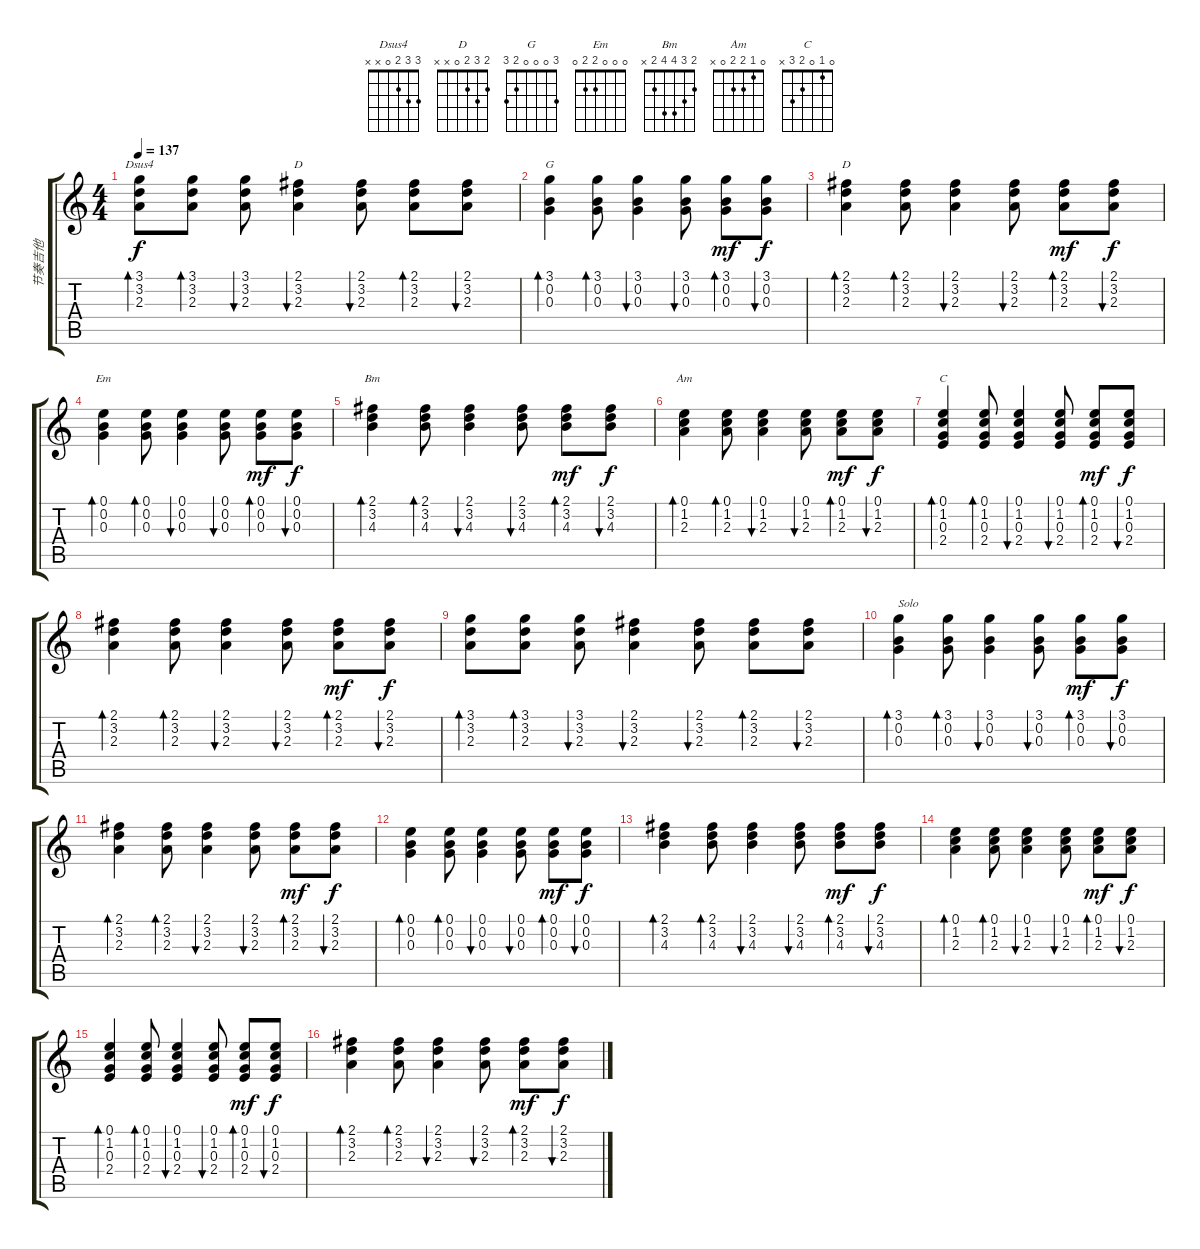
\track ("节奏吉他" "节奏吉他") {instrument acousticguitarsteel}
\staff {score tabs}
\tuning (E4 B3 G3 D3 A2 E2) {hide}
\chord ("Dsus4" 3 3 2 0 x x)
\chord ("D" 2 3 2 x x x)
\chord ("G" 3 0 0 0 2 3)
\chord ("D" 2 3 2 0 x x)
\chord ("Em" 0 0 0 2 2 0)
\chord ("Bm" 2 3 4 4 2 x)
\chord ("Am" 0 1 2 2 0 x)
\chord ("C" 0 1 0 2 3 x)
\ts (4 4)
\tempo 137
\clef g2
\ks c
(3.1 3.2 2.3).8{bd 60 ch "Dsus4" dy f} (3.1 3.2 2.3).8{bd 60} (3.1 3.2 2.3).8{bu 60} (2.1 3.2 2.3).4{bu 60 ch "D"} (2.1 3.2 2.3).8{bu 60} (2.1 3.2 2.3).8{bd 60} (2.1 3.2 2.3).8{bu 60} |
(3.1 0.2 0.3).4{bd 60 ch "G"} (3.1 0.2 0.3).8{bd 60} (3.1 0.2 0.3).4{bu 60} (3.1 0.2 0.3).8{bu 60} (3.1 0.2 0.3).8{bd 60 dy mf} (3.1 0.2 0.3).8{bu 60 dy f} |
(2.1 3.2 2.3).4{bd 60 ch "D"} (2.1 3.2 2.3).8{bd 60} (2.1 3.2 2.3).4{bu 60} (2.1 3.2 2.3).8{bu 60} (2.1 3.2 2.3).8{bd 60 dy mf} (2.1 3.2 2.3).8{bu 60 dy f} |
(0.1 0.2 0.3).4{bd 60 ch "Em"} (0.1 0.2 0.3).8{bd 60} (0.1 0.2 0.3).4{bu 60} (0.1 0.2 0.3).8{bu 60} (0.1 0.2 0.3).8{bd 60 dy mf} (0.1 0.2 0.3).8{bu 60 dy f} |
(2.1 3.2 4.3).4{bd 60 ch "Bm"} (2.1 3.2 4.3).8{bd 60} (2.1 3.2 4.3).4{bu 60} (2.1 3.2 4.3).8{bu 60} (2.1 3.2 4.3).8{bd 60 dy mf} (2.1 3.2 4.3).8{bu 60 dy f} |
(0.1 1.2 2.3).4{bd 60 ch "Am"} (0.1 1.2 2.3).8{bd 60} (0.1 1.2 2.3).4{bu 60} (0.1 1.2 2.3).8{bu 60} (0.1 1.2 2.3).8{bd 60 dy mf} (0.1 1.2 2.3).8{bu 60 dy f} |
(0.1 1.2 0.3 2.4).4{bd 60 ch "C"} (0.1 1.2 0.3 2.4).8{bd 60} (0.1 1.2 0.3 2.4).4{bu 60} (0.1 1.2 0.3 2.4).8{bu 60} (0.1 1.2 0.3 2.4).8{bd 60 dy mf} (0.1 1.2 0.3 2.4).8{bu 60 dy f} |
(2.1 3.2 2.3).4{bd 60} (2.1 3.2 2.3).8{bd 60} (2.1 3.2 2.3).4{bu 60} (2.1 3.2 2.3).8{bu 60} (2.1 3.2 2.3).8{bd 60 dy mf} (2.1 3.2 2.3).8{bu 60 dy f} |
(3.1 3.2 2.3).8{bd 60} (3.1 3.2 2.3).8{bd 60} (3.1 3.2 2.3).8{bu 60} (2.1 3.2 2.3).4{bu 60} (2.1 3.2 2.3).8{bu 60} (2.1 3.2 2.3).8{bd 60} (2.1 3.2 2.3).8{bu 60} |
(3.1 0.2 0.3).4{bd 60 txt "Solo"} (3.1 0.2 0.3).8{bd 60} (3.1 0.2 0.3).4{bu 60} (3.1 0.2 0.3).8{bu 60} (3.1 0.2 0.3).8{bd 60 dy mf} (3.1 0.2 0.3).8{bu 60 dy f} |
(2.1 3.2 2.3).4{bd 60} (2.1 3.2 2.3).8{bd 60} (2.1 3.2 2.3).4{bu 60} (2.1 3.2 2.3).8{bu 60} (2.1 3.2 2.3).8{bd 60 dy mf} (2.1 3.2 2.3).8{bu 60 dy f} |
(0.1 0.2 0.3).4{bd 60} (0.1 0.2 0.3).8{bd 60} (0.1 0.2 0.3).4{bu 60} (0.1 0.2 0.3).8{bu 60} (0.1 0.2 0.3).8{bd 60 dy mf} (0.1 0.2 0.3).8{bu 60 dy f} |
(2.1 3.2 4.3).4{bd 60} (2.1 3.2 4.3).8{bd 60} (2.1 3.2 4.3).4{bu 60} (2.1 3.2 4.3).8{bu 60} (2.1 3.2 4.3).8{bd 60 dy mf} (2.1 3.2 4.3).8{bu 60 dy f} |
(0.1 1.2 2.3).4{bd 60} (0.1 1.2 2.3).8{bd 60} (0.1 1.2 2.3).4{bu 60} (0.1 1.2 2.3).8{bu 60} (0.1 1.2 2.3).8{bd 60 dy mf} (0.1 1.2 2.3).8{bu 60 dy f} |
(0.1 1.2 0.3 2.4).4{bd 60} (0.1 1.2 0.3 2.4).8{bd 60} (0.1 1.2 0.3 2.4).4{bu 60} (0.1 1.2 0.3 2.4).8{bu 60} (0.1 1.2 0.3 2.4).8{bd 60 dy mf} (0.1 1.2 0.3 2.4).8{bu 60 dy f} |
(2.1 3.2 2.3).4{bd 60} (2.1 3.2 2.3).8{bd 60} (2.1 3.2 2.3).4{bu 60} (2.1 3.2 2.3).8{bu 60} (2.1 3.2 2.3).8{bd 60 dy mf} (2.1 3.2 2.3).8{bu 60 dy f}
